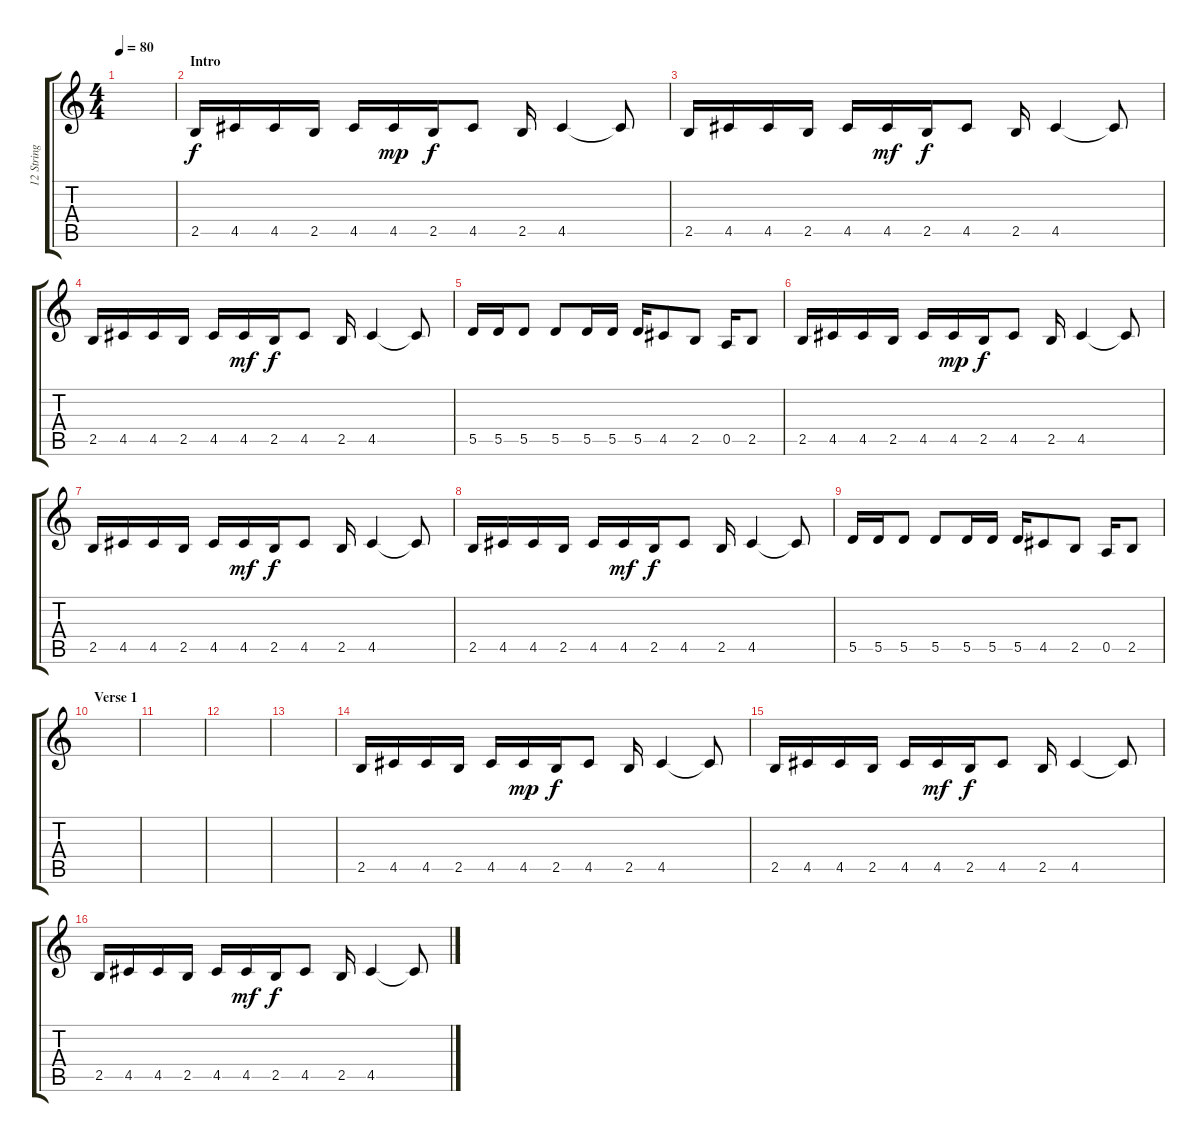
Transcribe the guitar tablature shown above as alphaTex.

\track ("12 String" "12 String") {instrument acousticguitarsteel}
\staff {score tabs}
\tuning (E4 B3 G3 D3 A2 E2) {hide}
\ts (4 4)
\tempo 80
\clef g2
\ks c
|
\section ("" "Intro")
2.5.16 4.5.16 4.5.16 2.5.16 4.5.16 4.5.16{dy mp} 2.5.16{dy f} 4.5.8 2.5.16 4.5.4 4.5{t}.8 |
2.5.16 4.5.16 4.5.16 2.5.16 4.5.16 4.5.16{dy mf} 2.5.16{dy f} 4.5.8 2.5.16 4.5.4 4.5{t}.8 |
2.5.16 4.5.16 4.5.16 2.5.16 4.5.16 4.5.16{dy mf} 2.5.16{dy f} 4.5.8 2.5.16 4.5.4 4.5{t}.8 |
5.5.16 5.5.16 5.5.8 5.5.8 5.5.16 5.5.16 5.5.16 4.5.8 2.5.8 0.5.16 2.5.8 |
2.5.16 4.5.16 4.5.16 2.5.16 4.5.16 4.5.16{dy mp} 2.5.16{dy f} 4.5.8 2.5.16 4.5.4 4.5{t}.8 |
2.5.16 4.5.16 4.5.16 2.5.16 4.5.16 4.5.16{dy mf} 2.5.16{dy f} 4.5.8 2.5.16 4.5.4 4.5{t}.8 |
2.5.16 4.5.16 4.5.16 2.5.16 4.5.16 4.5.16{dy mf} 2.5.16{dy f} 4.5.8 2.5.16 4.5.4 4.5{t}.8 |
5.5.16 5.5.16 5.5.8 5.5.8 5.5.16 5.5.16 5.5.16 4.5.8 2.5.8 0.5.16 2.5.8 |
\section ("" "Verse 1")
|
|
|
|
2.5.16{volume 10} 4.5.16 4.5.16 2.5.16 4.5.16 4.5.16{dy mp} 2.5.16{dy f} 4.5.8 2.5.16 4.5.4 4.5{t}.8 |
2.5.16 4.5.16 4.5.16 2.5.16 4.5.16 4.5.16{dy mf} 2.5.16{dy f} 4.5.8 2.5.16 4.5.4 4.5{t}.8 |
2.5.16 4.5.16 4.5.16 2.5.16 4.5.16 4.5.16{dy mf} 2.5.16{dy f} 4.5.8 2.5.16 4.5.4 4.5{t}.8
